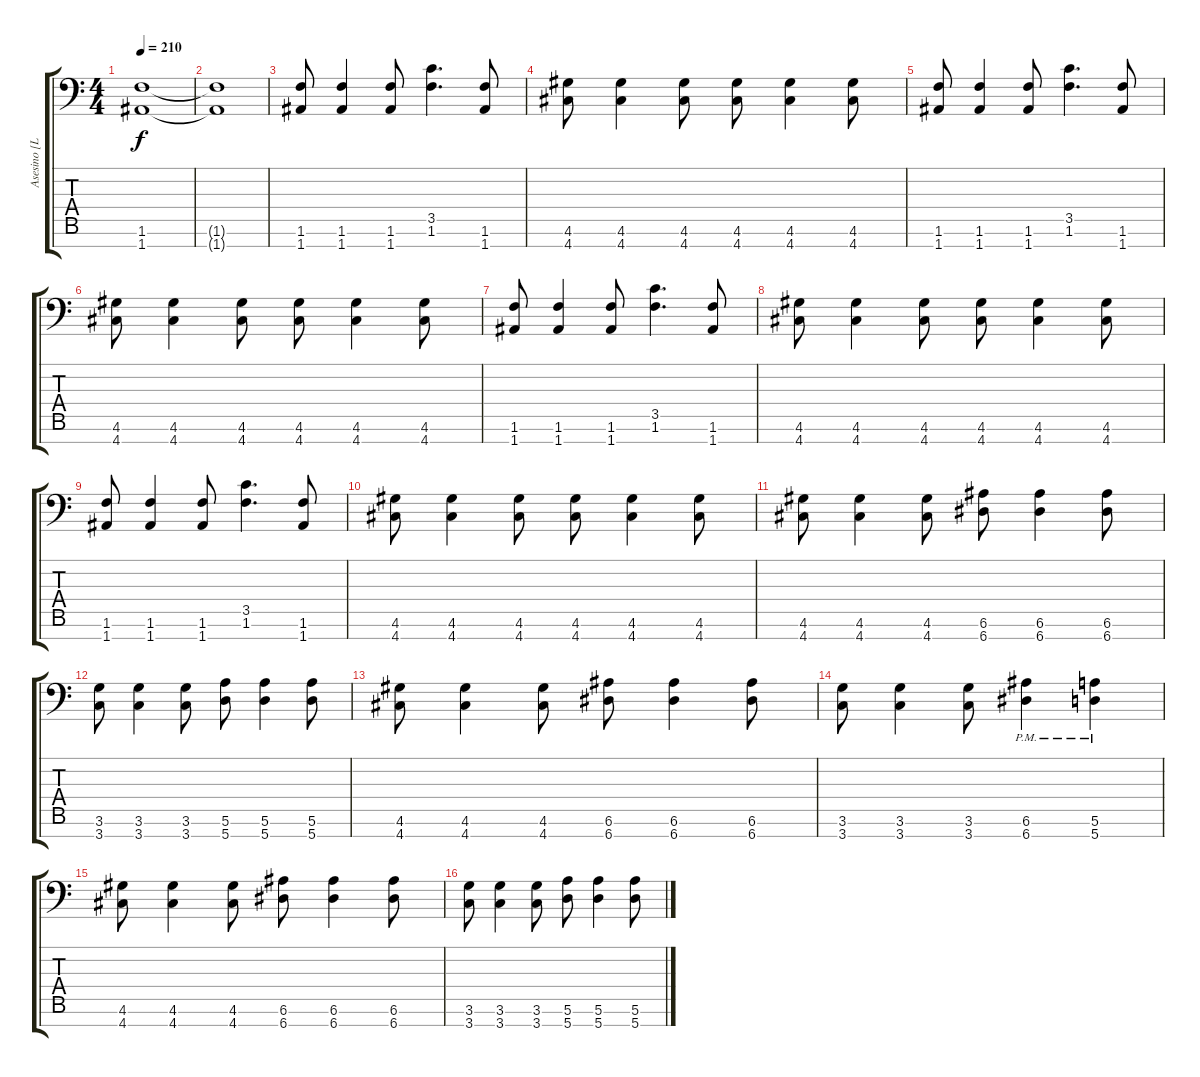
\track ("Asesino [Left Channel]" "Asesino [L") {instrument distortionguitar}
\staff {score tabs}
\tuning (E4 B3 G3 D3 A2 E2 A1) {hide}
\ts (4 4)
\tempo 210
\clef f4
\ks c
(1.6 1.7).1{dy f} |
(1.6{t} 1.7{t}).1 |
(1.6 1.7).8 (1.6 1.7).4 (1.6 1.7).8 (3.5 1.6).4{d} (1.6 1.7).8 |
(4.6 4.7).8 (4.6 4.7).4 (4.6 4.7).8 (4.6 4.7).8 (4.6 4.7).4 (4.6 4.7).8 |
(1.6 1.7).8 (1.6 1.7).4 (1.6 1.7).8 (3.5 1.6).4{d} (1.6 1.7).8 |
(4.6 4.7).8 (4.6 4.7).4 (4.6 4.7).8 (4.6 4.7).8 (4.6 4.7).4 (4.6 4.7).8 |
(1.6 1.7).8 (1.6 1.7).4 (1.6 1.7).8 (3.5 1.6).4{d} (1.6 1.7).8 |
(4.6 4.7).8 (4.6 4.7).4 (4.6 4.7).8 (4.6 4.7).8 (4.6 4.7).4 (4.6 4.7).8 |
(1.6 1.7).8 (1.6 1.7).4 (1.6 1.7).8 (3.5 1.6).4{d} (1.6 1.7).8 |
(4.6 4.7).8 (4.6 4.7).4 (4.6 4.7).8 (4.6 4.7).8 (4.6 4.7).4 (4.6 4.7).8 |
(4.6 4.7).8 (4.6 4.7).4 (4.6 4.7).8 (6.6 6.7).8 (6.6 6.7).4 (6.6 6.7).8 |
(3.6 3.7).8 (3.6 3.7).4 (3.6 3.7).8 (5.6 5.7).8 (5.6 5.7).4 (5.6 5.7).8 |
(4.6 4.7).8 (4.6 4.7).4 (4.6 4.7).8 (6.6 6.7).8 (6.6 6.7).4 (6.6 6.7).8 |
(3.6 3.7).8 (3.6 3.7).4 (3.6 3.7).8 (6.6{pm} 6.7{pm}).4 (5.6{pm} 5.7{pm}).4 |
(4.6 4.7).8 (4.6 4.7).4 (4.6 4.7).8 (6.6 6.7).8 (6.6 6.7).4 (6.6 6.7).8 |
(3.6 3.7).8 (3.6 3.7).4 (3.6 3.7).8 (5.6 5.7).8 (5.6 5.7).4 (5.6 5.7).8
